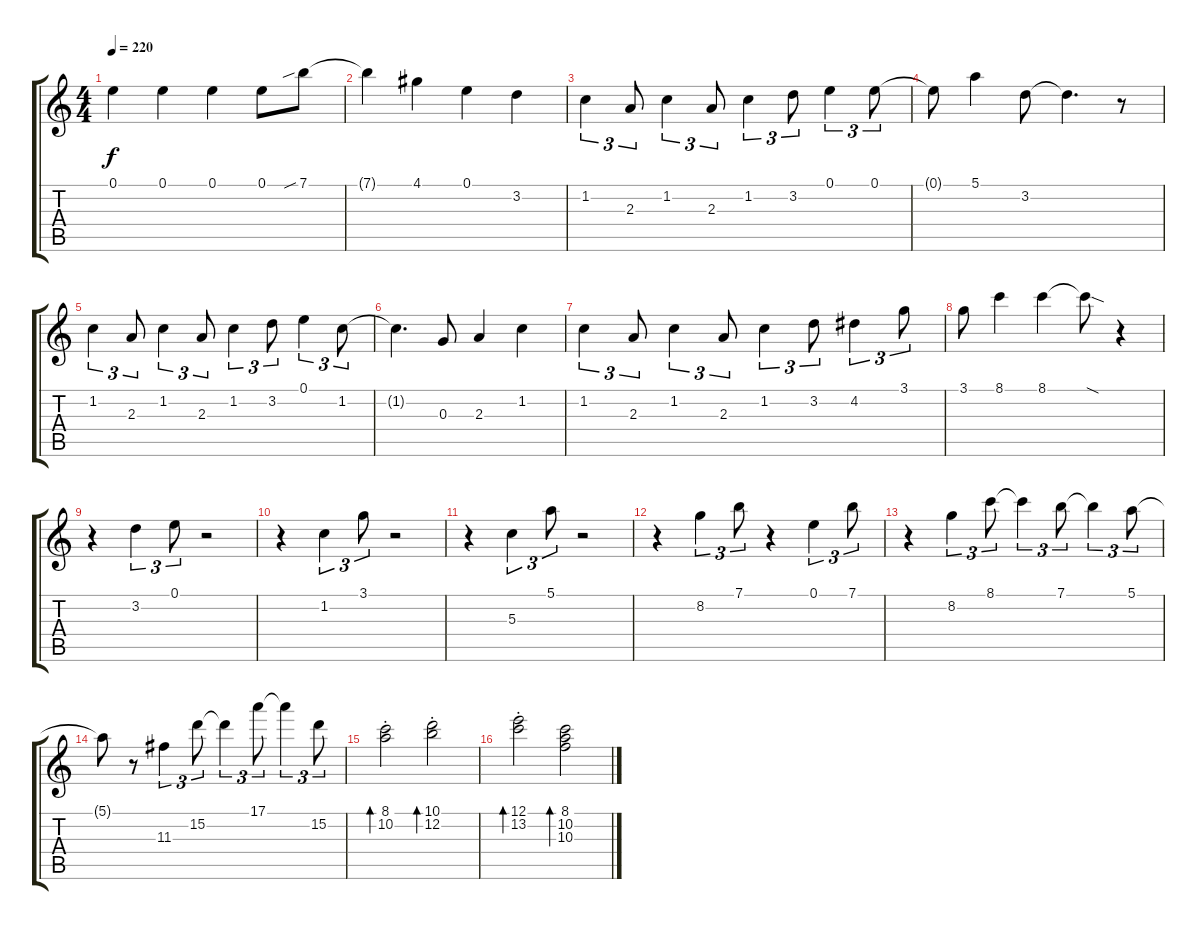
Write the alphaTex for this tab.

\track "" {instrument acousticguitarsteel}
\staff {score tabs}
\tuning (E4 B3 G3 D3 A2 E2) {hide}
\ts (4 4)
\tempo 220
\clef g2
\ks c
0.1.4{dy f} 0.1.4 0.1.4 0.1.8 7.1{sib}.8 |
7.1{t}.4 4.1.4 0.1.4 3.2.4 |
1.2.4{tu (3 2)} 2.3.8{tu (3 2)} 1.2.4{tu (3 2)} 2.3.8{tu (3 2)} 1.2.4{tu (3 2)} 3.2.8{tu (3 2)} 0.1.4{tu (3 2)} 0.1.8{tu (3 2)} |
0.1{t}.8 5.1.4 3.2.8 3.2{t}.4{d} r.8 |
1.2.4{tu (3 2)} 2.3.8{tu (3 2)} 1.2.4{tu (3 2)} 2.3.8{tu (3 2)} 1.2.4{tu (3 2)} 3.2.8{tu (3 2)} 0.1.4{tu (3 2)} 1.2.8{tu (3 2)} |
1.2{t}.4{d} 0.3.8 2.3.4 1.2.4 |
1.2.4{tu (3 2)} 2.3.8{tu (3 2)} 1.2.4{tu (3 2)} 2.3.8{tu (3 2)} 1.2.4{tu (3 2)} 3.2.8{tu (3 2)} 4.2.4{tu (3 2)} 3.1.8{tu (3 2)} |
3.1.8 8.1.4 8.1.4 8.1{sod t}.8 r.4 |
r.4 3.2.4{tu (3 2)} 0.1.8{tu (3 2)} r.2 |
r.4 1.2.4{tu (3 2)} 3.1.8{tu (3 2)} r.2 |
r.4 5.3.4{tu (3 2)} 5.1.8{tu (3 2)} r.2 |
r.4 8.2.4{tu (3 2)} 7.1.8{tu (3 2)} r.4 0.1.4{tu (3 2)} 7.1.8{tu (3 2)} |
r.4 8.2.4{tu (3 2)} 8.1.8{tu (3 2)} 8.1{t}.4{tu (3 2)} 7.1.8{tu (3 2)} 7.1{t}.4{tu (3 2)} 5.1.8{tu (3 2)} |
5.1{t}.8 r.8 11.3.4{tu (3 2)} 15.2.8{tu (3 2)} 15.2{t}.4{tu (3 2)} 17.1.8{tu (3 2)} 17.1{t}.4{tu (3 2)} 15.2.8{tu (3 2)} |
(8.1{st} 10.2{st}).2{bd 480} (10.1{st} 12.2{st}).2{bd 480} |
(12.1{st} 13.2{st}).2{bd 480} (8.1 10.2 10.3).2{bd 480}
